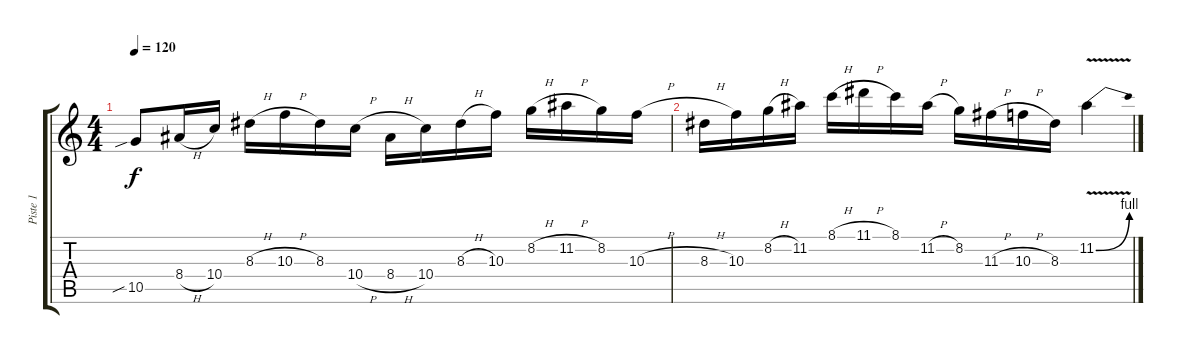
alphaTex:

\track ("Piste 1" "Piste 1") {instrument acousticguitarsteel}
\staff {score tabs}
\tuning (E4 B3 G3 D3 A2 E2) {hide}
\ts (4 4)
\tempo 120
\clef g2
\ks c
10.5{sib}.8{dy f instrument acousticguitarsteel} 8.4{h}.16 10.4.16 8.3{h}.16 10.3{h}.16 8.3.16 10.4{h}.16 8.4{h}.16 10.4.16 8.3{h}.16 10.3.16 8.2{h}.16 11.2{h}.16 8.2.16 10.3{h}.16 |
8.3{h}.16 10.3.16 8.2{h}.16 11.2.16 8.1{h}.16 11.1{h}.16 8.1.16 11.2{h}.16 8.2.16 11.3{h}.16 10.3{h}.16 8.3.16 11.2{be (bend 0 0 60 4) v}.4
